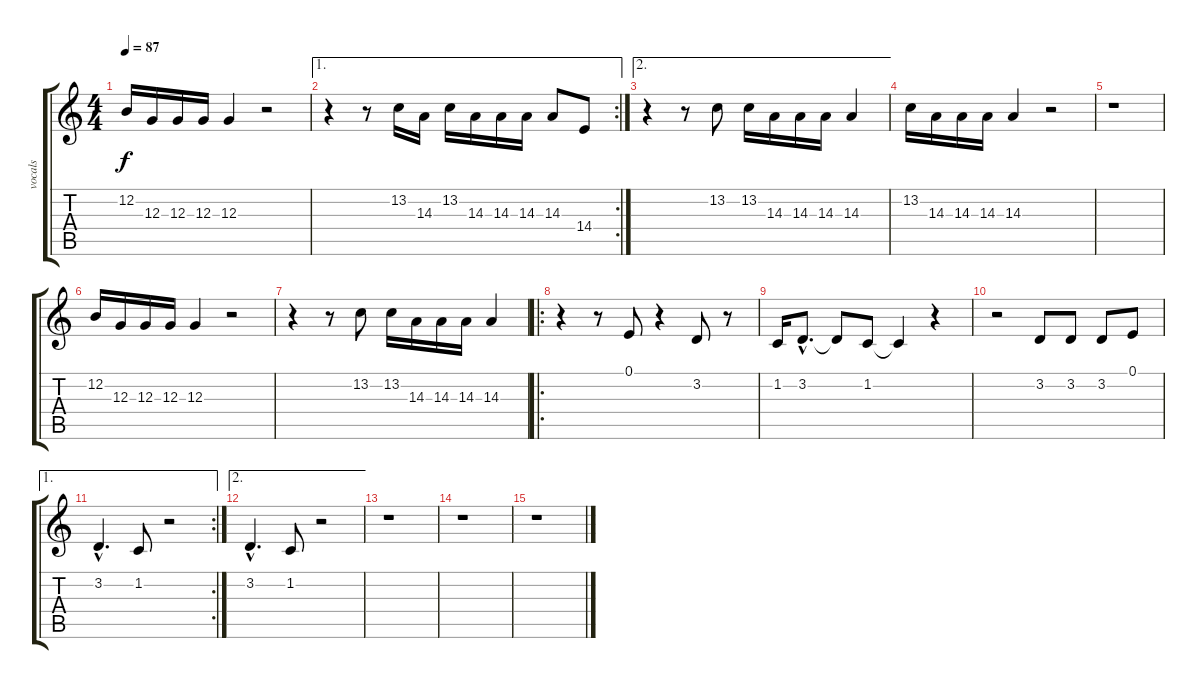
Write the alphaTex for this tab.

\track ("vocals" "vocals") {instrument sopranosax}
\staff {score tabs}
\tuning (E4 B3 G3 D3 A2 E2) {hide}
\ts (4 4)
\tempo 87
\clef g2
\ks c
12.2.16{dy f} 12.3.16 12.3.16 12.3.16 12.3.4 r.2 |
\ae 1
\rc 2
r.4 r.8 13.2.16 14.3.16 13.2.16 14.3.16 14.3.16 14.3.16 14.3.8 14.4.8 |
\ae 2
r.4 r.8 13.2.8 13.2.16 14.3.16 14.3.16 14.3.16 14.3.4 |
13.2.16 14.3.16 14.3.16 14.3.16 14.3.4 r.2 |
r.1 |
12.2.16 12.3.16 12.3.16 12.3.16 12.3.4 r.2 |
r.4 r.8 13.2.8 13.2.16 14.3.16 14.3.16 14.3.16 14.3.4 |
\ro
r.4 r.8 0.1.8 r.4 3.2.8 r.8 |
1.2.16 3.2{hac}.8{d} 3.2{t}.8 1.2.8 1.2{t}.4 r.4 |
r.2 3.2.8 3.2.8 3.2.8 0.1.8 |
\ae 1
\rc 2
3.2{hac}.4{d} 1.2.8 r.2 |
\ae 2
3.2{hac}.4{d} 1.2.8 r.2 |
r.1 |
r.1 |
r.1
